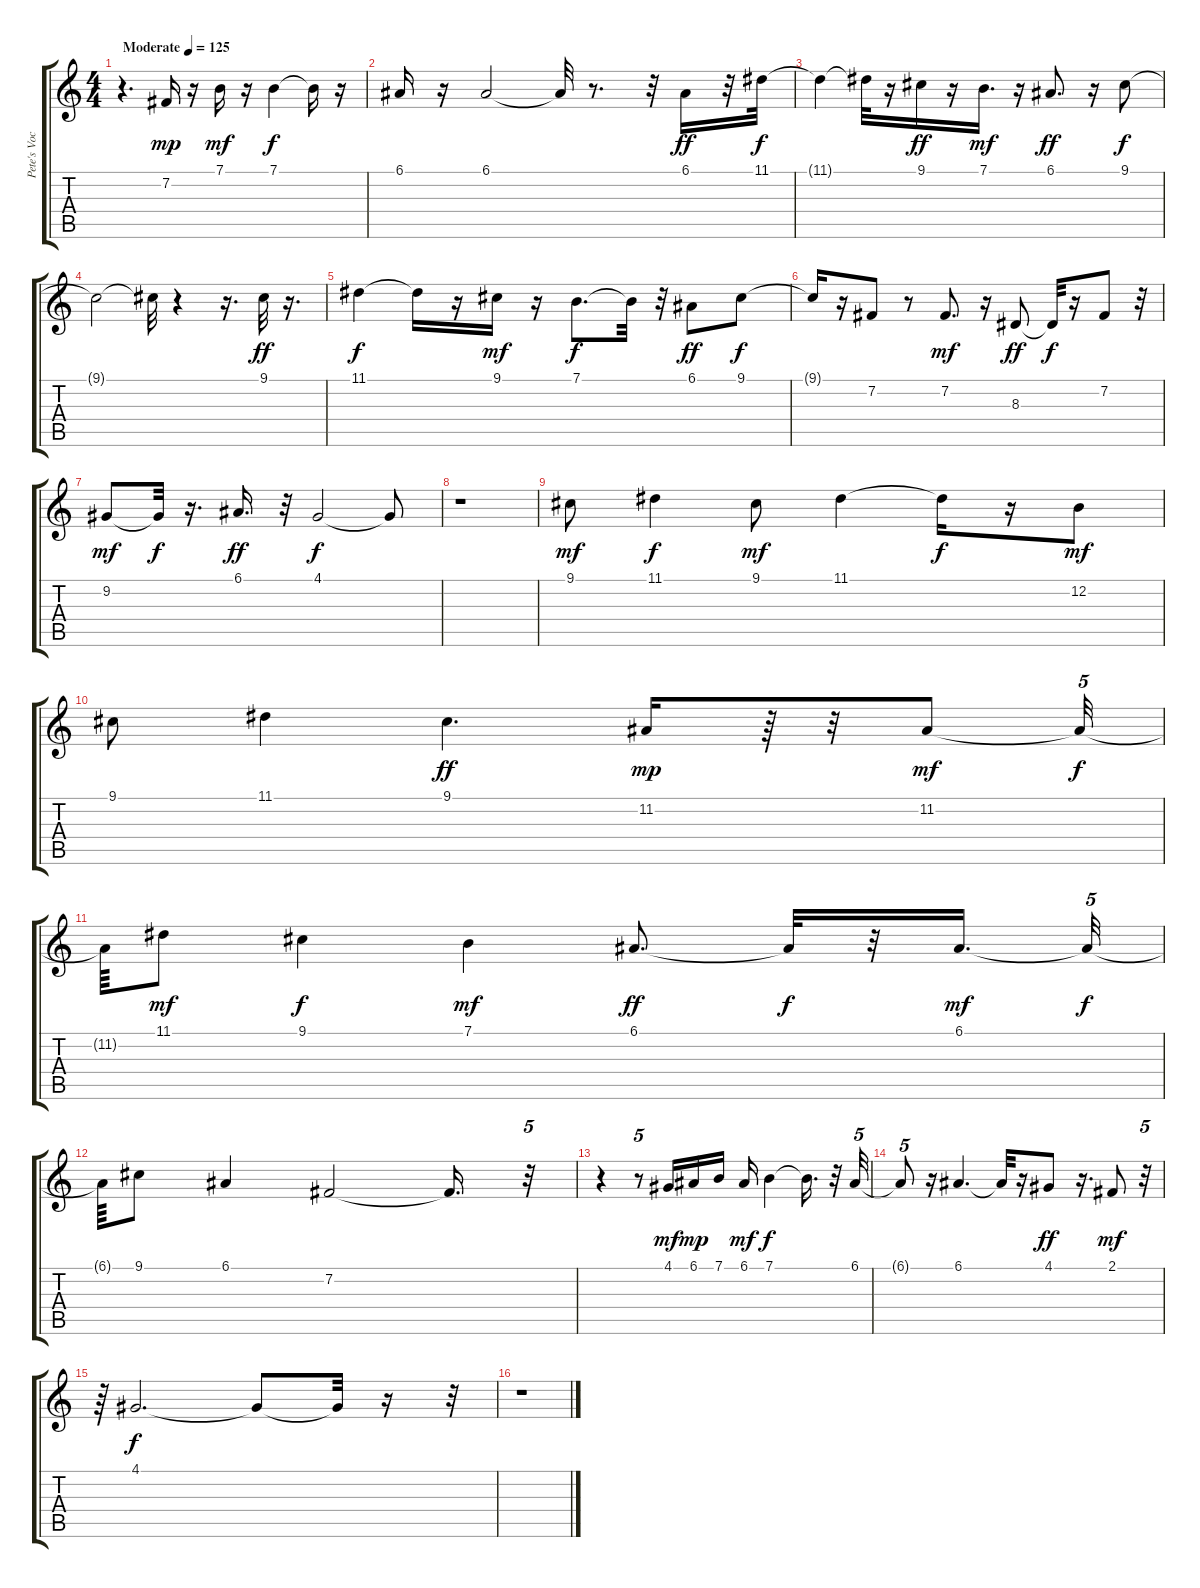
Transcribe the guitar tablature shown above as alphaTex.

\track ("Pete's Vocal" "Pete's Voc") {instrument oboe}
\staff {score tabs}
\tuning (E4 B3 G3 D3 A2 E2) {hide}
\ts (4 4)
\tempo (125 "Moderate")
\clef g2
\ks c
r.4{d dy mp instrument oboe} 7.2.16 r.16 7.1.16{dy mf} r.16 7.1.4{dy f} 7.1{t}.16 r.16 |
6.1.16 r.16 6.1.2 6.1{t}.32 r.8{d} r.32 6.1.16{dy ff} r.32 11.1.32{dy f} |
11.1{t}.4 11.1{t}.32 r.16 9.1.16{dy ff} r.16 7.1.16{d dy mf} r.16 6.1.8{d dy ff} r.16 9.1.8{dy f} |
9.1{t}.2 9.1{t}.32 r.4 r.16{d} 9.1.32{dy ff} r.16{d} |
11.1.4{dy f} 11.1{t}.16 r.16 9.1.16{dy mf} r.16 7.1.8{d dy f} 7.1{t}.32 r.32 6.1.8{dy ff} 9.1.8{dy f} |
9.1{t}.16 r.16 7.2.8 r.8 7.2.8{d dy mf} r.16 8.3.8{dy ff} 8.3{t}.32{dy f} r.16 7.2.8 r.32 |
9.2.8{dy mf} 9.2{t}.32{dy f} r.16{d} 6.1.16{d dy ff} r.32 4.1.2{dy f} 4.1{t}.8 |
r.1 |
9.1.8{dy mf} 11.1.4{dy f} 9.1.8{dy mf} 11.1.4 11.1{t}.16{dy f} r.16 12.2.8{dy mf} |
9.1.8 11.1.4 9.1.4{d dy ff} 11.2.16{dy mp} r.64 r.32 11.2.8{dy mf} 11.2{t}.32{tu (5 4) dy f} |
11.2{t}.64 11.1.8{dy mf} 9.1.4{dy f} 7.1.4{dy mf} 6.1.8{d dy ff} 6.1{t}.32{dy f} r.32 6.1.16{d dy mf} 6.1{t}.32{tu (5 4) dy f} |
6.1{t}.64 9.1.8 6.1.4 7.2.2 7.2{t}.16{d} r.32{tu (5 4)} |
r.4 r.8{tu (5 4)} 4.1.16{dy mf} 6.1.16{dy mp} 7.1.16 6.1.16{dy mf} 7.1.4{dy f} 7.1{t}.16{d} r.32 6.1.32{tu (5 4)} |
6.1{t}.8{tu (5 4)} r.16 6.1.4{d} 6.1{t}.32 r.16 4.1.8{dy ff} r.16{d} 2.1.8{dy mf} r.32{tu (5 4)} |
r.64 4.1.2{d dy f} 4.1{t}.8 4.1{t}.32 r.16 r.32{tu (5 4)} |
r.1
